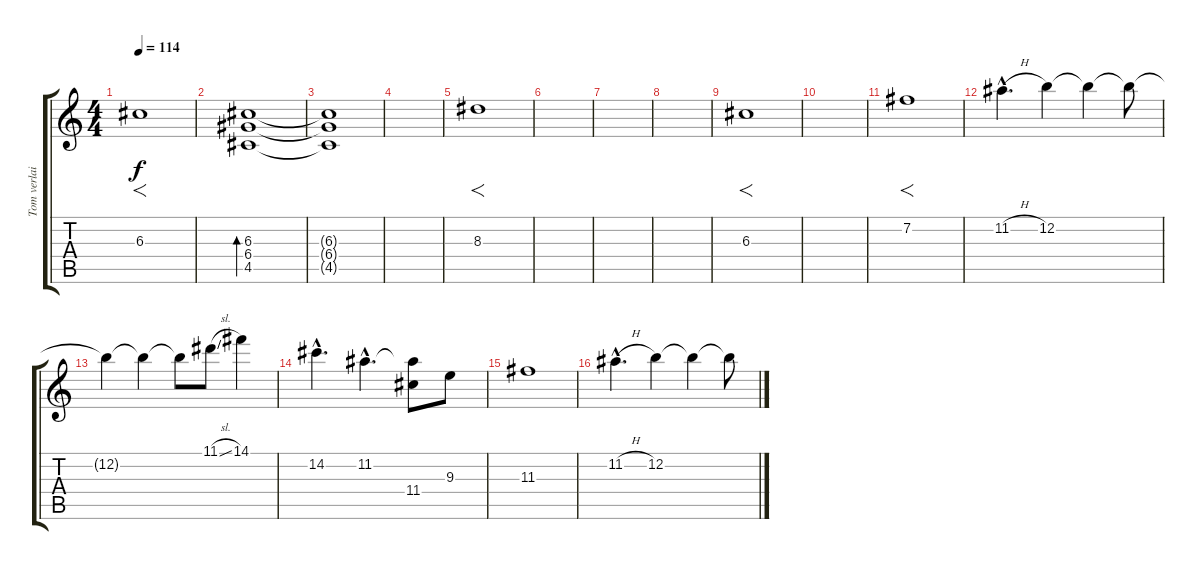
\track ("Tom verlaine" "Tom verlai") {instrument acousticguitarsteel}
\staff {score tabs}
\tuning (E4 B3 G3 D3 A2 E2) {hide}
\ts (4 4)
\tempo 114
\clef g2
\ks c
6.3.1{f dy f instrument acousticguitarsteel} |
(6.3 6.4 4.5).1{bd 240} |
(6.3{t} 6.4{t} 4.5{t}).1 |
|
8.3.1{f} |
|
|
|
6.3.1{f} |
|
7.2.1{f} |
11.2{h hac}.4{d} 12.2.4 12.2{t}.4 12.2{t}.8 |
12.2{t}.4 12.2{t}.4 12.2{t}.8 11.1{sl}.8 14.1.4 |
14.2{hac}.4{d} 11.2{hac}.4{d} (11.2{t} 11.4).8 9.3.8 |
11.3.1 |
11.2{h hac}.4{d} 12.2.4 12.2{t}.4 12.2{t}.8
